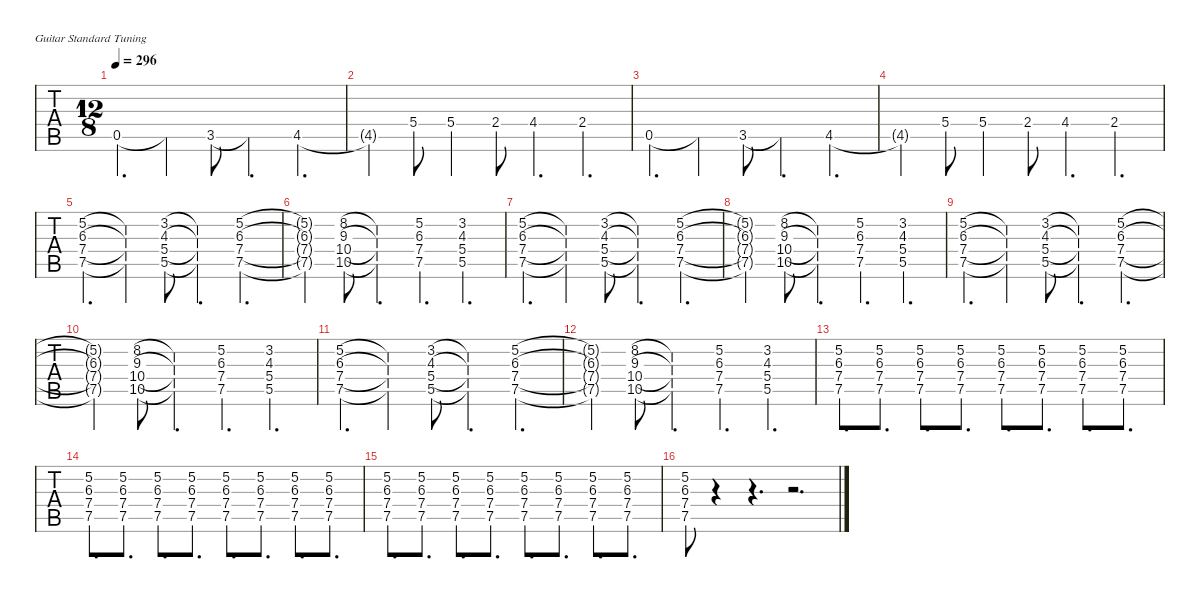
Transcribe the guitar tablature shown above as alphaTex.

\hideDynamics
\bracketExtendMode nobrackets
\singleTrackTrackNamePolicy hidden
\multiTrackTrackNamePolicy hidden
\firstSystemTrackNameMode fullname
\firstSystemTrackNameOrientation horizontal
\otherSystemsTrackNameOrientation horizontal
\track ("Guitar III" "Gui III") {instrument overdrivenguitar}
\staff {tabs}
\tuning (E4 B3 G3 D3 A2 E2)
\ts (12 8)
\tempo 296
\clef g2
\ks c
0.5.4{d dy f} 0.5{t}.4 3.5.8 3.5{t}.4{d} 4.5{acc #}.4{d} |
4.5{t acc #}.4 5.4.8 5.4.4 2.4.8 4.4{acc #}.4{d} 2.4.4{d} |
0.5.4{d} 0.5{t}.4 3.5.8 3.5{t}.4{d} 4.5{acc #}.4{d} |
4.5{t acc #}.4 5.4.8 5.4.4 2.4.8 4.4{acc #}.4{d} 2.4.4{d} |
(5.2 6.3{acc #} 7.4 7.5).4{d} (5.2{t} 6.3{t acc #} 7.4{t} 7.5{t}).4 (3.2 4.3 5.4 5.5).8 (3.2{t} 4.3{t} 5.4{t} 5.5{t}).4{d} (5.2 6.3{acc #} 7.4 7.5).4{d} |
(5.2{t} 6.3{t acc #} 7.4{t} 7.5{t}).4 (8.2 9.3 10.4 10.5).8 (8.2{t} 9.3{t} 10.4{t} 10.5{t}).4{d} (5.2 6.3{acc #} 7.4 7.5).4{d} (3.2 4.3 5.4 5.5).4{d} |
(5.2 6.3{acc #} 7.4 7.5).4{d} (5.2{t} 6.3{t acc #} 7.4{t} 7.5{t}).4 (3.2 4.3 5.4 5.5).8 (3.2{t} 4.3{t} 5.4{t} 5.5{t}).4{d} (5.2 6.3{acc #} 7.4 7.5).4{d} |
(5.2{t} 6.3{t acc #} 7.4{t} 7.5{t}).4 (8.2 9.3 10.4 10.5).8 (8.2{t} 9.3{t} 10.4{t} 10.5{t}).4{d} (5.2 6.3{acc #} 7.4 7.5).4{d} (3.2 4.3 5.4 5.5).4{d} |
(5.2 6.3{acc #} 7.4 7.5).4{d} (5.2{t} 6.3{t acc #} 7.4{t} 7.5{t}).4 (3.2 4.3 5.4 5.5).8 (3.2{t} 4.3{t} 5.4{t} 5.5{t}).4{d} (5.2 6.3{acc #} 7.4 7.5).4{d} |
(5.2{t} 6.3{t acc #} 7.4{t} 7.5{t}).4 (8.2 9.3 10.4 10.5).8 (8.2{t} 9.3{t} 10.4{t} 10.5{t}).4{d} (5.2 6.3{acc #} 7.4 7.5).4{d} (3.2 4.3 5.4 5.5).4{d} |
(5.2 6.3{acc #} 7.4 7.5).4{d} (5.2{t} 6.3{t acc #} 7.4{t} 7.5{t}).4 (3.2 4.3 5.4 5.5).8 (3.2{t} 4.3{t} 5.4{t} 5.5{t}).4{d} (5.2 6.3{acc #} 7.4 7.5).4{d} |
(5.2{t} 6.3{t acc #} 7.4{t} 7.5{t}).4 (8.2 9.3 10.4 10.5).8 (8.2{t} 9.3{t} 10.4{t} 10.5{t}).4{d} (5.2 6.3{acc #} 7.4 7.5).4{d} (3.2 4.3 5.4 5.5).4{d} |
(5.2 6.3{acc #} 7.4 7.5).8{d} (5.2 6.3{acc #} 7.4 7.5).8{d} (5.2 6.3{acc #} 7.4 7.5).8{d} (5.2 6.3{acc #} 7.4 7.5).8{d} (5.2 6.3{acc #} 7.4 7.5).8{d} (5.2 6.3{acc #} 7.4 7.5).8{d} (5.2 6.3{acc #} 7.4 7.5).8{d} (5.2 6.3{acc #} 7.4 7.5).8{d} |
(5.2 6.3{acc #} 7.4 7.5).8{d} (5.2 6.3{acc #} 7.4 7.5).8{d} (5.2 6.3{acc #} 7.4 7.5).8{d} (5.2 6.3{acc #} 7.4 7.5).8{d} (5.2 6.3{acc #} 7.4 7.5).8{d} (5.2 6.3{acc #} 7.4 7.5).8{d} (5.2 6.3{acc #} 7.4 7.5).8{d} (5.2 6.3{acc #} 7.4 7.5).8{d} |
(5.2 6.3{acc #} 7.4 7.5).8{d} (5.2 6.3{acc #} 7.4 7.5).8{d} (5.2 6.3{acc #} 7.4 7.5).8{d} (5.2 6.3{acc #} 7.4 7.5).8{d} (5.2 6.3{acc #} 7.4 7.5).8{d} (5.2 6.3{acc #} 7.4 7.5).8{d} (5.2 6.3{acc #} 7.4 7.5).8{d} (5.2 6.3{acc #} 7.4 7.5).8{d} |
(5.2 6.3{acc #} 7.4 7.5).8 r.4 r.4{d} r.2{d}
